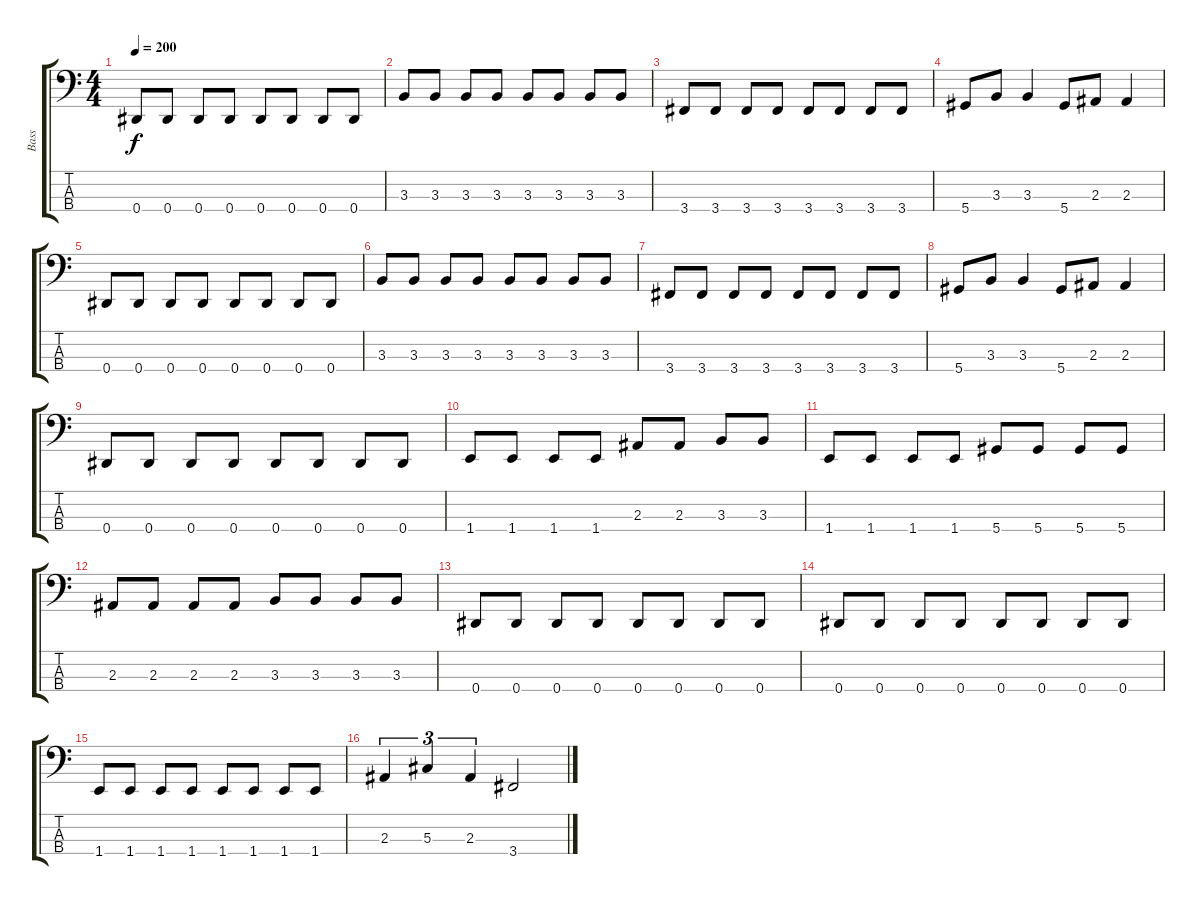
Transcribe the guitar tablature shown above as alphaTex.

\track ("Bass" "Bass") {instrument electricbassfinger}
\staff {score tabs}
\tuning (Gb2 Db2 Ab1 Eb1) {hide}
\ts (4 4)
\tempo 200
\clef f4
\ks c
0.4.8{dy f} 0.4.8 0.4.8 0.4.8 0.4.8 0.4.8 0.4.8 0.4.8 |
3.3.8 3.3.8 3.3.8 3.3.8 3.3.8 3.3.8 3.3.8 3.3.8 |
3.4.8 3.4.8 3.4.8 3.4.8 3.4.8 3.4.8 3.4.8 3.4.8 |
5.4.8 3.3.8 3.3.4 5.4.8 2.3.8 2.3.4 |
0.4.8 0.4.8 0.4.8 0.4.8 0.4.8 0.4.8 0.4.8 0.4.8 |
3.3.8 3.3.8 3.3.8 3.3.8 3.3.8 3.3.8 3.3.8 3.3.8 |
3.4.8 3.4.8 3.4.8 3.4.8 3.4.8 3.4.8 3.4.8 3.4.8 |
5.4.8 3.3.8 3.3.4 5.4.8 2.3.8 2.3.4 |
0.4.8 0.4.8 0.4.8 0.4.8 0.4.8 0.4.8 0.4.8 0.4.8 |
1.4.8 1.4.8 1.4.8 1.4.8 2.3.8 2.3.8 3.3.8 3.3.8 |
1.4.8 1.4.8 1.4.8 1.4.8 5.4.8 5.4.8 5.4.8 5.4.8 |
2.3.8 2.3.8 2.3.8 2.3.8 3.3.8 3.3.8 3.3.8 3.3.8 |
0.4.8 0.4.8 0.4.8 0.4.8 0.4.8 0.4.8 0.4.8 0.4.8 |
0.4.8 0.4.8 0.4.8 0.4.8 0.4.8 0.4.8 0.4.8 0.4.8 |
1.4.8 1.4.8 1.4.8 1.4.8 1.4.8 1.4.8 1.4.8 1.4.8 |
2.3.4{tu (3 2)} 5.3.4{tu (3 2)} 2.3.4{tu (3 2)} 3.4.2
